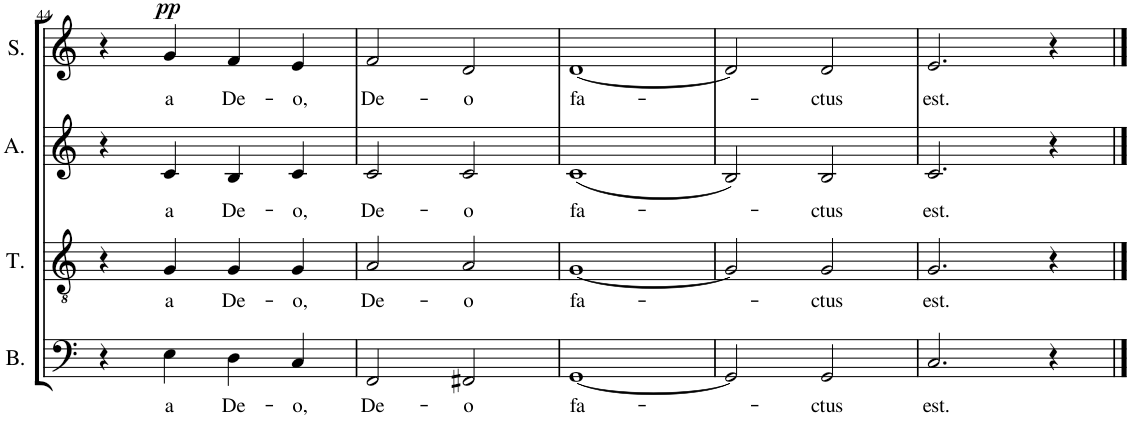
**kern	**text	**kern	**text	**kern	**text	**kern	**text	**dynam
*part4	*part4	*part3	*part3	*part2	*part2	*part1	*part1	*part1
*staff4	*staff4	*staff3	*staff3	*staff2	*staff2	*staff1	*staff1	*staff1
*I"Bass	*	*I"Tenor	*	*I"Alto	*	*I"Soprano	*	*
*I'B.	*	*I'T.	*	*I'A.	*	*I'S.	*	*
!!LO:PB:g=z
*clefF4	*	*clefGv2	*	*clefG2	*	*clefG2	*	*
*	*	*Trd7c12	*	*	*	*	*	*
*k[]	*	*k[]	*	*k[]	*	*k[]	*	*
*M4/4	*	*M4/4	*	*M4/4	*	*M4/4	*	*
*met(c)	*	*met(c)	*	*met(c)	*	*met(c)	*	*
=44	=44	=44	=44	=44	=44	=44	=44	=44
4r	.	4r	.	4r	.	4r	.	.
!	!LO:LY:b	!	!LO:LY:b	!	!LO:LY:b	!	!LO:LY:b	!LO:DY:a
4E\	a	4G/	a	4c/	a	4g/	a	pp
!	!LO:LY:b	!	!LO:LY:b	!	!LO:LY:b	!	!LO:LY:b	!
4D\	De-	4G/	De-	4B/	De-	4f/	De-	.
!	!LO:LY:b	!	!LO:LY:b	!	!LO:LY:b	!	!LO:LY:b	!
4C/	-o,	4G/	-o,	4c/	-o,	4e/	-o,	.
=45	=45	=45	=45	=45	=45	=45	=45	=45
!	!LO:LY:b	!	!LO:LY:b	!	!LO:LY:b	!	!LO:LY:b	!
2FF/	De-	2A/	De-	2c/	De-	2f/	De-	.
!	!LO:LY:b	!	!LO:LY:b	!	!LO:LY:b	!	!LO:LY:b	!
2FF#X/	-o	2A/	-o	2c/	-o	2d/	-o	.
=46	=46	=46	=46	=46	=46	=46	=46	=46
!	!LO:LY:b	!	!LO:LY:b	!	!LO:LY:b	!	!LO:LY:b	!
[1GG	fa-	[1G	fa-	(1c	fa-	[1d	fa-	.
=47	=47	=47	=47	=47	=47	=47	=47	=47
2GG/]	.	2G/]	.	2B/)	.	2d/]	.	.
!	!LO:LY:b	!	!LO:LY:b	!	!LO:LY:b	!	!LO:LY:b	!
2GG/	-ctus	2G/	-ctus	2B/	-ctus	2d/	-ctus	.
=48	=48	=48	=48	=48	=48	=48	=48	=48
!	!LO:LY:b	!	!LO:LY:b	!	!LO:LY:b	!	!LO:LY:b	!
2.C/	est.	2.G/	est.	2.c/	est.	2.e/	est.	.
4r	.	4r	.	4r	.	4r	.	.
==	==	==	==	==	==	==	==	==
*-	*-	*-	*-	*-	*-	*-	*-	*-
